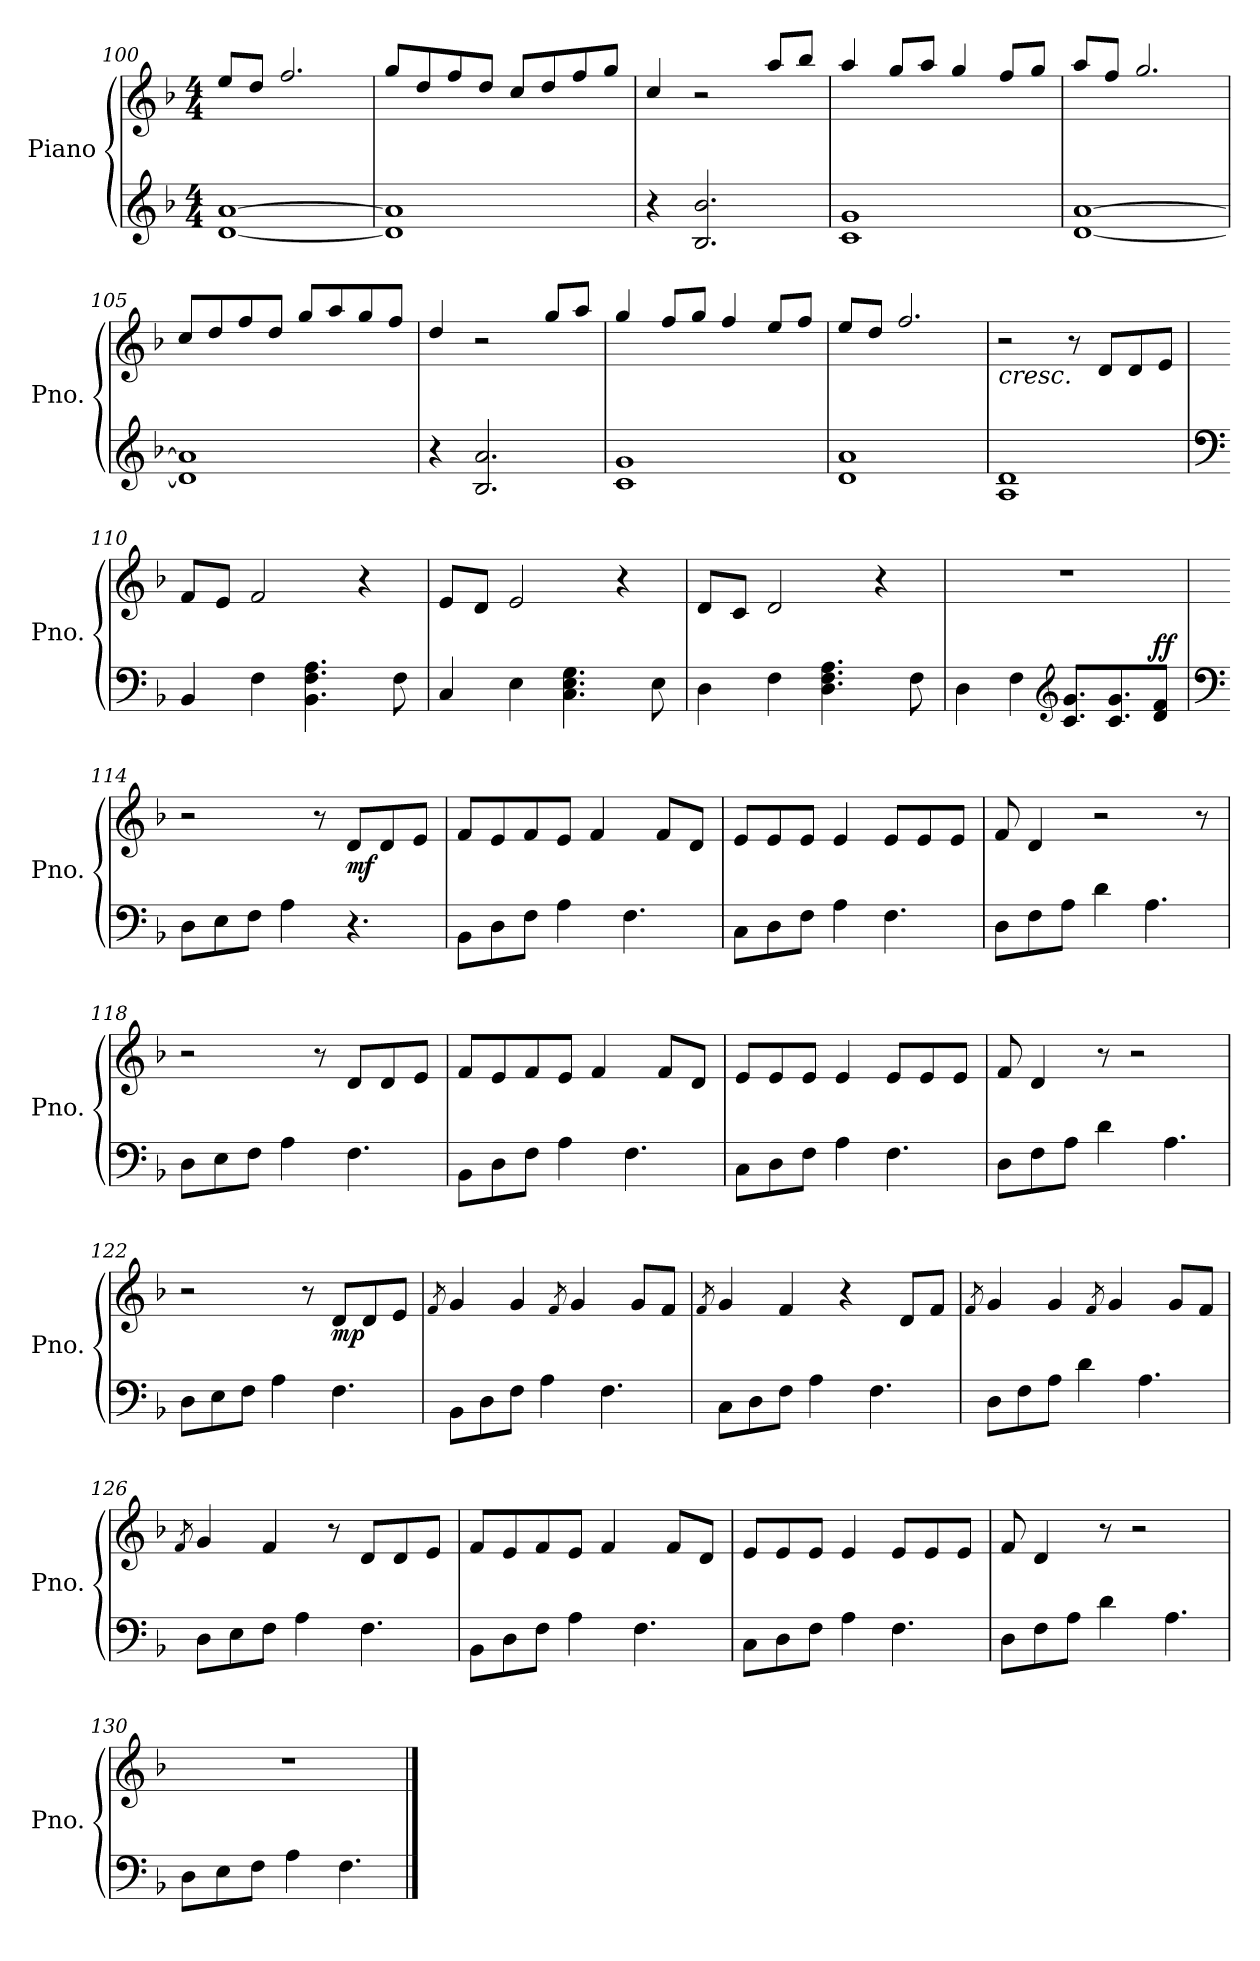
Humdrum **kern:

**kern	**kern	**dynam
*part1	*part1	*part1
*staff2	*staff1	*staff1/2
*I"Piano	*	*
*I'Pno.	*	*
*clefG2	*clefG2	*
*k[b-]	*k[b-]	*
*M4/4	*M4/4	*
=100	=100	=100
[1d [1a	8ee/L	.
.	8dd/J	.
.	2.ff/	.
=101	=101	=101
1d] 1a]	8gg/L	.
.	8dd/	.
.	8ff/	.
.	8dd/J	.
.	8cc/L	.
.	8dd/	.
.	8ff/	.
.	8gg/J	.
=102	=102	=102
4r	4cc/	.
2.B-/ 2.b-/	2r	.
.	8aa/L	.
.	8bb-/J	.
=103	=103	=103
1c 1g	4aa/	.
.	8gg/L	.
.	8aa/J	.
.	4gg/	.
.	8ff/L	.
.	8gg/J	.
!!LO:LB:g=z
=104	=104	=104
[1d [1a	8aa/L	.
.	8ff/J	.
.	2.gg/	.
=105	=105	=105
1d] 1a]	8cc/L	.
.	8dd/	.
.	8ff/	.
.	8dd/J	.
.	8gg/L	.
.	8aa/	.
.	8gg/	.
.	8ff/J	.
=106	=106	=106
4r	4dd/	.
2.B-/ 2.a/	2r	.
.	8gg/L	.
.	8aa/J	.
=107	=107	=107
1c 1g	4gg/	.
.	8ff/L	.
.	8gg/J	.
.	4ff/	.
.	8ee/L	.
.	8ff/J	.
=108	=108	=108
1d 1a	8ee/L	.
.	8dd/J	.
.	2.ff/	.
=109	=109	=109
!	!	!LO:HP:b
1A 1d	2r	<
.	8r	.
.	8d/L	.
.	8d/	.
.	8e/J	.
=110	=110	=110
*clefF4	*	*
4BB-/	8f/L	.
.	8e/J	.
4F\	2f/	.
4.BB-\ 4.F\ 4.A\	.	.
.	4r	.
8F\	.	.
!!LO:LB:g=z
=111	=111	=111
4C/	8e/L	.
.	8d/J	.
4E\	2e/	.
4.C\ 4.E\ 4.G\	.	.
.	4r	.
8E\	.	.
=112	=112	=112
4D\	8d/L	.
.	8c/J	.
4F\	2d/	.
4.D\ 4.F\ 4.A\	.	.
.	4r	.
8F\	.	.
=113	=113	=113
4D\	1r	.
4F\	.	.
*clefG2	*	*
8.c/ 8.g/L	.	.
8.c/ 8.g/	.	.
!	!	!LO:DY:a=2
8d/ 8f/J	.	ff
.	.	[
=114	=114	=114
*clefF4	*	*
8D\L	2r	.
8E\	.	.
8F\J	.	.
4A\	.	.
.	8r	.
!	!	!LO:DY:b
4.r	8d/L	mf
.	8d/	.
.	8e/J	.
=115	=115	=115
8BB-\L	8f/L	.
8D\	8e/	.
8F\J	8f/	.
4A\	8e/J	.
.	4f/	.
4.F\	.	.
.	8f/L	.
.	8d/J	.
=116	=116	=116
8C\L	8e/L	.
8D\	8e/	.
8F\J	8e/J	.
4A\	4e/	.
4.F\	8e/L	.
.	8e/	.
.	8e/J	.
!!LO:LB:g=z
=117	=117	=117
8D\L	8f/	.
8F\	4d/	.
8A\J	.	.
4d\	2r	.
4.A\	.	.
.	8r	.
=118	=118	=118
8D\L	2r	.
8E\	.	.
8F\J	.	.
4A\	.	.
.	8r	.
4.F\	8d/L	.
.	8d/	.
.	8e/J	.
=119	=119	=119
8BB-\L	8f/L	.
8D\	8e/	.
8F\J	8f/	.
4A\	8e/J	.
.	4f/	.
4.F\	.	.
.	8f/L	.
.	8d/J	.
=120	=120	=120
8C\L	8e/L	.
8D\	8e/	.
8F\J	8e/J	.
4A\	4e/	.
4.F\	8e/L	.
.	8e/	.
.	8e/J	.
=121	=121	=121
8D\L	8f/	.
8F\	4d/	.
8A\J	.	.
4d\	8r	.
.	2r	.
4.A\	.	.
=122	=122	=122
8D\L	2r	.
8E\	.	.
8F\J	.	.
4A\	.	.
.	8r	.
!	!	!LO:DY:b
4.F\	8d/L	mp
.	8d/	.
.	8e/J	.
!!LO:PB:g=z
=123	=123	=123
.	8qf/	.
8BB-\L	4g/	.
8D\	.	.
8F\J	4g/	.
4A\	.	.
.	8qf/	.
.	4g/	.
4.F\	.	.
.	8g/L	.
.	8f/J	.
=124	=124	=124
.	8qf/	.
8C\L	4g/	.
8D\	.	.
8F\J	4f/	.
4A\	.	.
.	4r	.
4.F\	.	.
.	8d/L	.
.	8f/J	.
=125	=125	=125
.	8qf/	.
8D\L	4g/	.
8F\	.	.
8A\J	4g/	.
4d\	.	.
.	8qf/	.
.	4g/	.
4.A\	.	.
.	8g/L	.
.	8f/J	.
=126	=126	=126
.	8qf/	.
8D\L	4g/	.
8E\	.	.
8F\J	4f/	.
4A\	.	.
.	8r	.
4.F\	8d/L	.
.	8d/	.
.	8e/J	.
=127	=127	=127
8BB-\L	8f/L	.
8D\	8e/	.
8F\J	8f/	.
4A\	8e/J	.
.	4f/	.
4.F\	.	.
.	8f/L	.
.	8d/J	.
!!LO:LB:g=z
=128	=128	=128
8C\L	8e/L	.
8D\	8e/	.
8F\J	8e/J	.
4A\	4e/	.
4.F\	8e/L	.
.	8e/	.
.	8e/J	.
=129	=129	=129
8D\L	8f/	.
8F\	4d/	.
8A\J	.	.
4d\	8r	.
.	2r	.
4.A\	.	.
=130	=130	=130
8D\L	1r	.
8E\	.	.
8F\J	.	.
4A\	.	.
4.F\	.	.
==	==	==
*-	*-	*-
